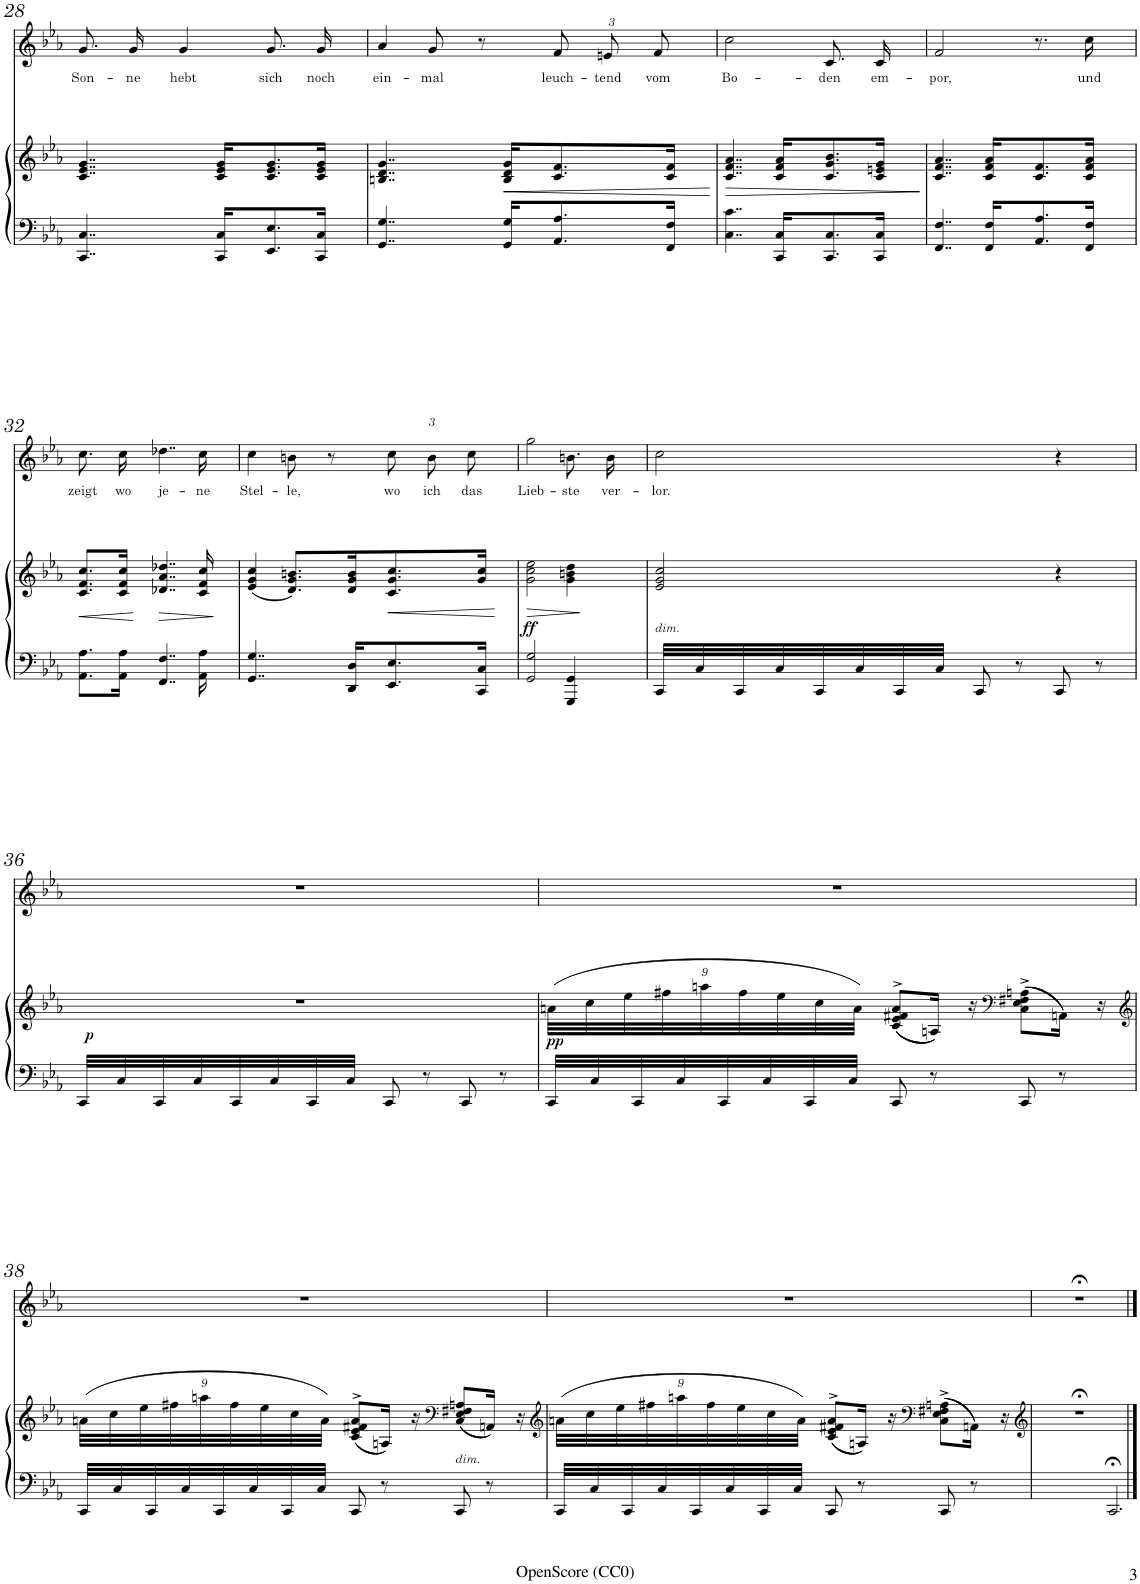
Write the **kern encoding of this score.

**kern	**kern	**dynam	**kern	**text
*part2	*part2	*part2	*part1	*part1
*staff3	*staff2	*staff2/3	*staff1	*staff1
*I"Piano	*	*	*I"Voice	*
*I'Pno	*	*	*	*
!!LO:PB:g=z
*clefF4	*clefG2	*	*clefG2	*
*k[b-e-a-]	*k[b-e-a-]	*	*k[b-e-a-]	*
*M3/4	*M3/4	*	*M3/4	*
=28	=28	=28	=28	=28
!	!	!	!	!LO:LY:b
4..CC/ 4..C/	4..c/ 4..e-/ 4..g/	.	8.g/L	Son-
!	!	!	!	!LO:LY:b
.	.	.	16g/Jk	-ne
!	!	!	!	!LO:LY:b
.	.	.	4g/	hebt
16CC/ 16C/KL	16c/ 16e-/ 16g/KL	.	.	.
!	!	!	!	!LO:LY:b
8.EE-/ 8.E-/	8.c/ 8.e-/ 8.g/	.	8.g/L	sich
!	!	!	!	!LO:LY:b
16CC/ 16C/Jk	16c/ 16e-/ 16g/Jk	.	16g/Jk	noch
=29	=29	=29	=29	=29
!	!	!	!	!LO:LY:b
4..GG/ 4..G/	4..Bn/ 4..d/ 4..g/	.	4a-/	ein-
!	!	!	!	!LO:LY:b
.	.	.	8g/	-mal
.	.	.	8r	.
!	!	!LO:HP:b	!	!
16GG/ 16G/KL	16B/ 16d/ 16g/KL	<	.	.
*	*	*	*Xbrackettup	*
!	!	!	!	!LO:LY:b
8.AA-/ 8.A-/	8.c/ 8.f/	.	12f/L	leuch-
!	!	!	!	!LO:LY:b
.	.	.	12en/	-tend
!	!	!	!	!LO:LY:b
.	.	.	12f/J	vom
16FF/ 16F/Jk	16c/ 16f/Jk	.	.	.
.	.	[	.	.
=30	=30	=30	=30	=30
!	!	!LO:HP:b	!	!LO:LY:b
4..C\ 4..c\	4..c/ 4..f/ 4..a-/	>	2cc\	Bo-
16CC/ 16C/KL	16c/ 16f/ 16a-/KL	.	.	.
!	!	!	!	!LO:LY:b
8.CC/ 8.C/	8.c/ 8.g/ 8.b-/	.	8.c/L	-den
!	!	!	!	!LO:LY:b
16CC/ 16C/Jk	16c/ 16en/ 16g/Jk	.	16c/Jk	em-
.	.	]	.	.
=31	=31	=31	=31	=31
!	!	!	!	!LO:LY:b
4..FF/ 4..F/	4..c/ 4..f/ 4..a-/	.	2f/	-por,
16FF/ 16F/KL	16c/ 16f/ 16a-/KL	.	.	.
8.AA-/ 8.A-/	8.c/ 8.f/	.	8.r	.
!	!	!	!	!LO:LY:b
16FF/ 16F/Jk	16c/ 16f/ 16a-/Jk	.	16cc\	und
!!LO:LB:g=z
=32	=32	=32	=32	=32
!	!	!LO:HP:b	!	!LO:LY:b
8.AA-\ 8.A-\L	8.c/ 8.f/ 8.cc/L	<	8.cc\L	zeigt
!	!	!	!	!LO:LY:b
16AA-\ 16A-\Jk	16c/ 16f/ 16cc/Jk	.	16cc\Jk	wo
!	!	!LO:HP:n=1:b	!	!LO:LY:b
4..FF/ 4..F/	4..d-X/ 4..a-/ 4..dd-X/	[ >	4..dd-X\	je-
!	!	!	!	!LO:LY:b
16AA-\ 16A-\	16c/ 16f/ 16cc/	.	16cc\	-ne
.	.	]	.	.
=33	=33	=33	=33	=33
!	!	!	!	!LO:LY:b
4..GG/ 4..G/	(4e-/ 4g/ 4cc/	.	4cc\	Stel-
!	!	!	!	!LO:LY:b
.	8.d/ 8.g/ 8.bn/L)	.	8bn\	-le,
.	.	.	8r	.
16DD/ 16D/KL	16d/ 16g/ 16b/K	.	.	.
!	!	!LO:HP:b	!	!LO:LY:b
8.EE-/ 8.E-/	8.c/ 8.g/ 8.cc/	<	12cc\L	wo
!	!	!	!	!LO:LY:b
.	.	.	12b\	ich
!	!	!	!	!LO:LY:b
.	.	.	12cc\J	das
16CC/ 16C/Jk	16g/ 16cc/Jk	.	.	.
.	.	[	.	.
=34	=34	=34	=34	=34
!	!	!LO:HP:b	!	!LO:LY:b
!	!	!LO:DY:n=1:a=2	!	!
2GG/ 2G/	2g\ 2cc\ 2ee-\	> ff	2gg\	Lieb-
!	!	!	!	!LO:LY:b
4GGG/ 4GG/	4g\ 4bn\ 4dd\	.	8.bn\L	-ste
!	!	!	!	!LO:LY:b
.	.	.	16b\Jk	ver-
.	.	]	.	.
=35	=35	=35	=35	=35
!LO:TX:a:i:t=dim.	!	!	!	!
!	!	!	!	!LO:LY:b
32CC/LLL	2e-/ 2g/ 2cc/	.	2cc\	-lor.
32C/	.	.	.	.
32CC/	.	.	.	.
32C/	.	.	.	.
32CC/	.	.	.	.
32C/	.	.	.	.
32CC/	.	.	.	.
32C/JJJ	.	.	.	.
8CC/	.	.	.	.
8r	.	.	.	.
8CC/	4r	.	4r	.
8r	.	.	.	.
!!LO:LB:g=z
=36	=36	=36	=36	=36
!	!	!LO:DY:a=2	!	!
32CC/LLL	2.r	p	2.r	.
32C/	.	.	.	.
32CC/	.	.	.	.
32C/	.	.	.	.
32CC/	.	.	.	.
32C/	.	.	.	.
32CC/	.	.	.	.
32C/JJJ	.	.	.	.
8CC/	.	.	.	.
8r	.	.	.	.
8CC/	.	.	.	.
8r	.	.	.	.
=37	=37	=37	=37	=37
*	*Xbrackettup	*	*	*
!	!	!LO:DY:a=2	!	!
32CC/LLL	(36an\LLL	pp	2.r	.
.	36cc\	.	.	.
32C/	.	.	.	.
.	36ee-\	.	.	.
32CC/	.	.	.	.
.	36ff#X\	.	.	.
32C/	.	.	.	.
.	36aan\	.	.	.
32CC/	.	.	.	.
.	36ff#\	.	.	.
32C/	.	.	.	.
.	36ee-\	.	.	.
32CC/	.	.	.	.
.	36cc\	.	.	.
32C/JJJ	.	.	.	.
.	36a\JJJ)	.	.	.
8CC/	((8c/^> 8e-/^> 8f#X/^> 8a/^>L	.	.	.
8r	16An/Jk))	.	.	.
.	16r	.	.	.
*	*clefF4	*	*	*
8CC/	((8C\^ 8E-\^ 8F#X\^ 8An\^L	.	.	.
8r	16AAn\Jk))	.	.	.
.	16r	.	.	.
!!LO:LB:g=z
=38	=38	=38	=38	=38
*	*clefG2	*	*	*
32CC/LLL	(36an\LLL	.	2.r	.
.	36cc\	.	.	.
32C/	.	.	.	.
.	36ee-\	.	.	.
32CC/	.	.	.	.
.	36ff#X\	.	.	.
32C/	.	.	.	.
.	36aan\	.	.	.
32CC/	.	.	.	.
.	36ff#\	.	.	.
32C/	.	.	.	.
.	36ee-\	.	.	.
32CC/	.	.	.	.
.	36cc\	.	.	.
32C/JJJ	.	.	.	.
.	36a\JJJ)	.	.	.
8CC/	((8c/^> 8e-/^> 8f#X/^> 8a/^>L	.	.	.
8r	16An/Jk))	.	.	.
.	16r	.	.	.
*	*clefF4	*	*	*
!LO:TX:a:i:t=dim.	!	!	!	!
8CC/	((8C/ 8E-/ 8F#X/ 8An/L	.	.	.
8r	16AAn/Jk))	.	.	.
.	16r	.	.	.
=39	=39	=39	=39	=39
*	*clefG2	*	*	*
32CC/LLL	(36an\LLL	.	2.r	.
.	36cc\	.	.	.
32C/	.	.	.	.
.	36ee-\	.	.	.
32CC/	.	.	.	.
.	36ff#X\	.	.	.
32C/	.	.	.	.
.	36aan\	.	.	.
32CC/	.	.	.	.
.	36ff#\	.	.	.
32C/	.	.	.	.
.	36ee-\	.	.	.
32CC/	.	.	.	.
.	36cc\	.	.	.
32C/JJJ	.	.	.	.
.	36a\JJJ)	.	.	.
8CC/	((8c/^> 8e-/^> 8f#X/^> 8a/^>L	.	.	.
8r	16An/Jk))	.	.	.
.	16r	.	.	.
*	*clefF4	*	*	*
8CC/	((8C\^ 8E-\^ 8F#X\^ 8An\^L	.	.	.
8r	16AAn\Jk))	.	.	.
.	16r	.	.	.
=40	=40	=40	=40	=40
*	*clefG2	*	*	*
2.CC;</	2.r;<	.	2.r;<	.
==	==	==	==	==
*-	*-	*-	*-	*-
